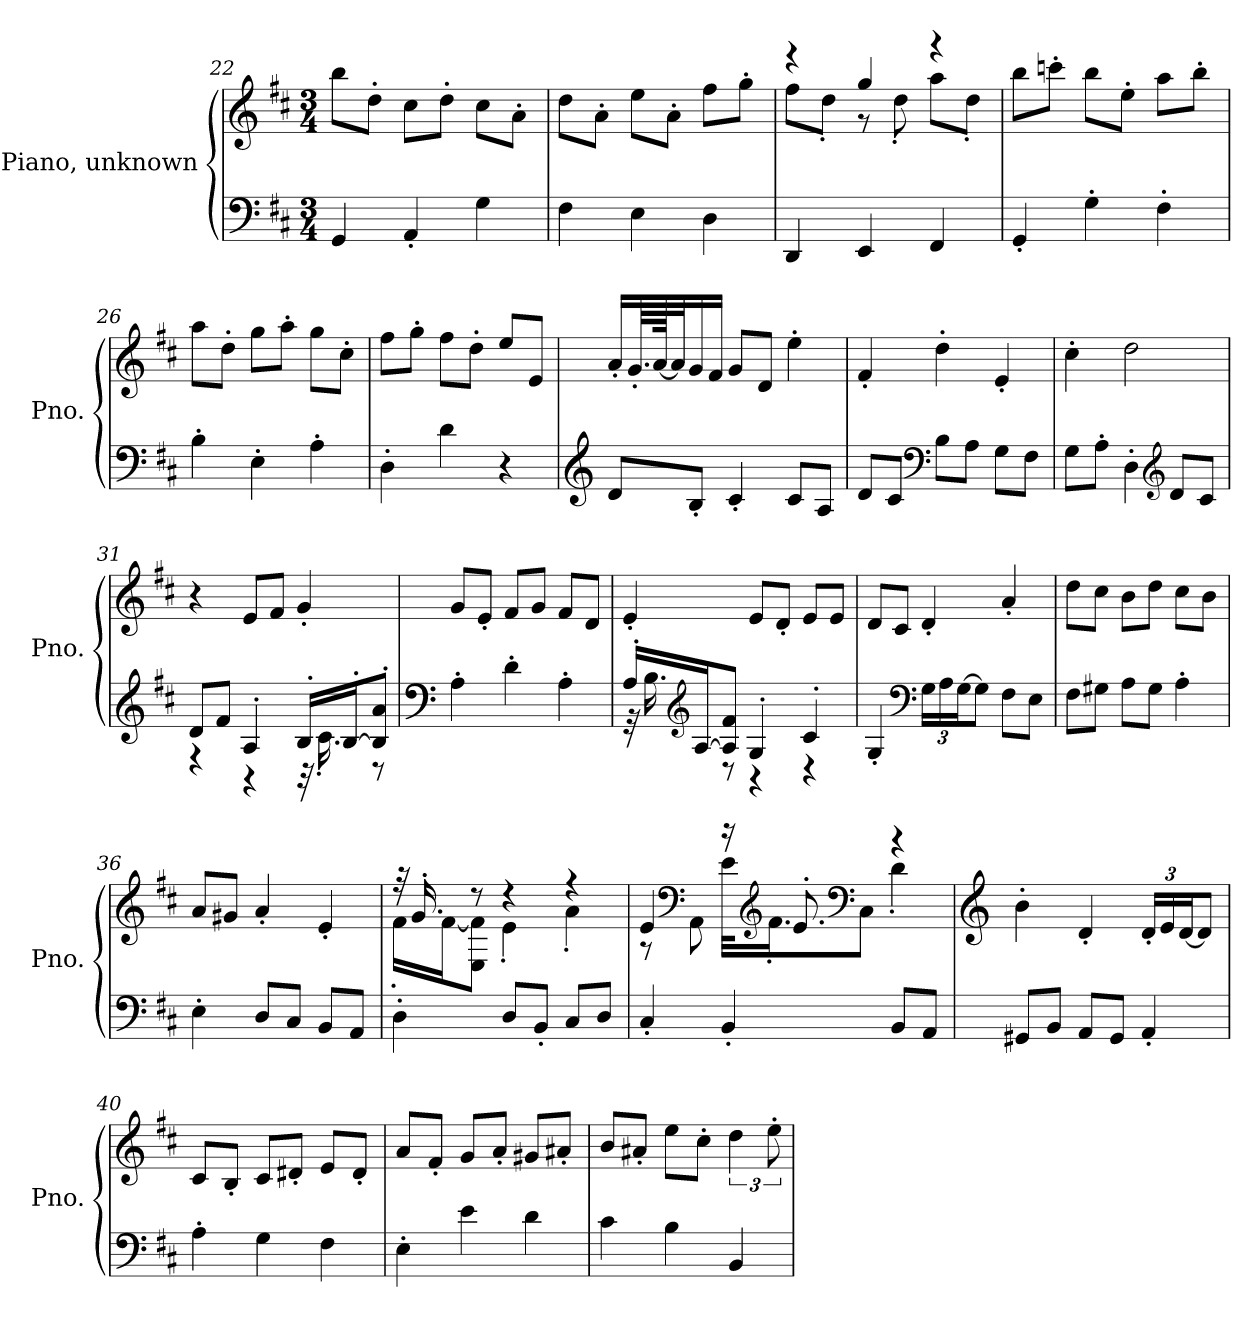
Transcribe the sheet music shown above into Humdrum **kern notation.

**kern	**kern
*part1	*part1
*staff2	*staff1
*I"Piano, unknown	*
*I'Pno.	*
*clefF4	*clefG2
*k[f#c#]	*k[f#c#]
*M3/4	*M3/4
=22	=22
4GG/	8bb\L
.	8dd'\J
4AA'/	8cc#\L
.	8dd'\J
4G\	8cc#\L
.	8a'\J
=23	=23
4F#\	8dd\L
.	8a'\J
4E\	8ee\L
.	8a'\J
4D\	8ff#\L
.	8gg'\J
=24	=24
*	*^
4DD/	4r	8ff#\L
.	.	8dd'\J
4EE/	4gg/	8r
.	.	8dd'\
4FF#/	4r	8aa\L
.	.	8dd'\J
*	*v	*v
=25	=25
4GG'/	8bb\L
.	8cccn'\J
4G'\	8bb\L
.	8ee'\J
4F#'\	8aa\L
.	8bb'\J
=26	=26
4B'\	8aa\L
.	8dd'\J
4E'\	8gg\L
.	8aa'\J
4A'\	8gg\L
.	8cc#'\J
!!LO:LB:g=z
=27	=27
4D'\	8ff#\L
.	8gg'\J
4d\	8ff#\L
.	8dd'\J
4r	8ee/L
.	8e/J
=28	=28
*clefG2	*
8d/L	16a'/LL
.	64.g'/LL
.	[128a/JK
.	32a/J]
8B'/J	16g/
.	16f#/JJ
4c#'/	8g/L
.	8d/J
8c#/L	4ee'\
8A/J	.
=29	=29
8d/L	4f#'/
8c#/J	.
*clefF4	*
8B\L	4dd'\
8A\J	.
8G\L	4e'/
8F#\J	.
=30	=30
8G\L	4cc#'\
8A'\J	.
4D'\	2dd\
*clefG2	*
8d/L	.
8c#/J	.
!!LO:PB:g=z
=31	=31
*^	*
8d/L	4r	4r
8f#/J	.	.
4A'/	4r	8e/L
.	.	8f#/J
16B'/LL	32r	4g'/
.	16.c#'\	.
[16B'/J	.	.
8B/]' 8a/'J	8r	.
*v	*v	*
=32	=32
*clefF4	*
4A'\	8g/L
.	8e'/J
4d'\	8f#/L
.	8g/J
4A'\	8f#/L
.	8d/J
=33	=33
*^	*
16A'/LL	32r	4e'/
.	16.B\	.
*clefG2	*	*
[16A/J	.	.
8A/] 8f#/J	8r	.
4G'/	4r	8e/L
.	.	8d'/J
4c#'/	4r	8e/L
.	.	8e/J
*v	*v	*
=34	=34
4G'/	8d/L
.	8c#/J
*clefF4	*
*Xbrackettup	*
24G\LL	4d'/
24A\	.
[24G\J	.
8G\J]	.
8F#\L	4a'/
8E\J	.
!!LO:LB:g=z
=35	=35
8F#\L	8dd\L
8G#X\J	8cc#\J
8A\L	8b\L
8G#\J	8dd\J
4A'\	8cc#\L
.	8b\J
=36	=36
4E'\	8a/L
.	8g#X/J
8D/L	4a'/
8C#/J	.
8BB/L	4e'/
8AA/J	.
=37	=37
*	*^
4D'\	32r	16f#'\LL
.	16.g'/	.
.	.	[16f#\J
.	8r	8E\ 8f#\]J
8D/L	4r	4e'\
8BB'/J	.	.
8C#/L	4r	4a'\
8D/J	.	.
=38	=38	=38
4C#'/	4e/	8r
*	*clefF4	*
.	.	8AA\
4BB'/	16r	32e\KLL
*	*clefG2	*
.	.	16.f#'\J
.	8.e'/	.
*	*clefF4	*
.	.	8C#\J
8BB/L	4r	4d'\
8AA/J	.	.
*	*v	*v
!!LO:LB:g=z
=39	=39
*	*clefG2
8GG#X/L	4b'\
8BB/J	.
8AA/L	4d'/
8GG#/J	.
*	*Xbrackettup
4AA'/	24d'/LL
.	24e/
.	[24d/J
.	8d/J]
=40	=40
4A'\	8c#/L
.	8B'/J
4G\	8c#/L
.	8d#X'/J
4F#\	8e/L
.	8d#'/J
=41	=41
4E'\	8a/L
.	8f#'/J
4e\	8g/L
.	8a'/J
4d\	8g#X/L
.	8a#X'/J
=42	=42
4c#\	8b/L
.	8a#X'/J
4B\	8ee\L
.	8cc#'\J
*	*brackettup
4BB/	6dd\
.	12ee'\
=	=
*-	*-
